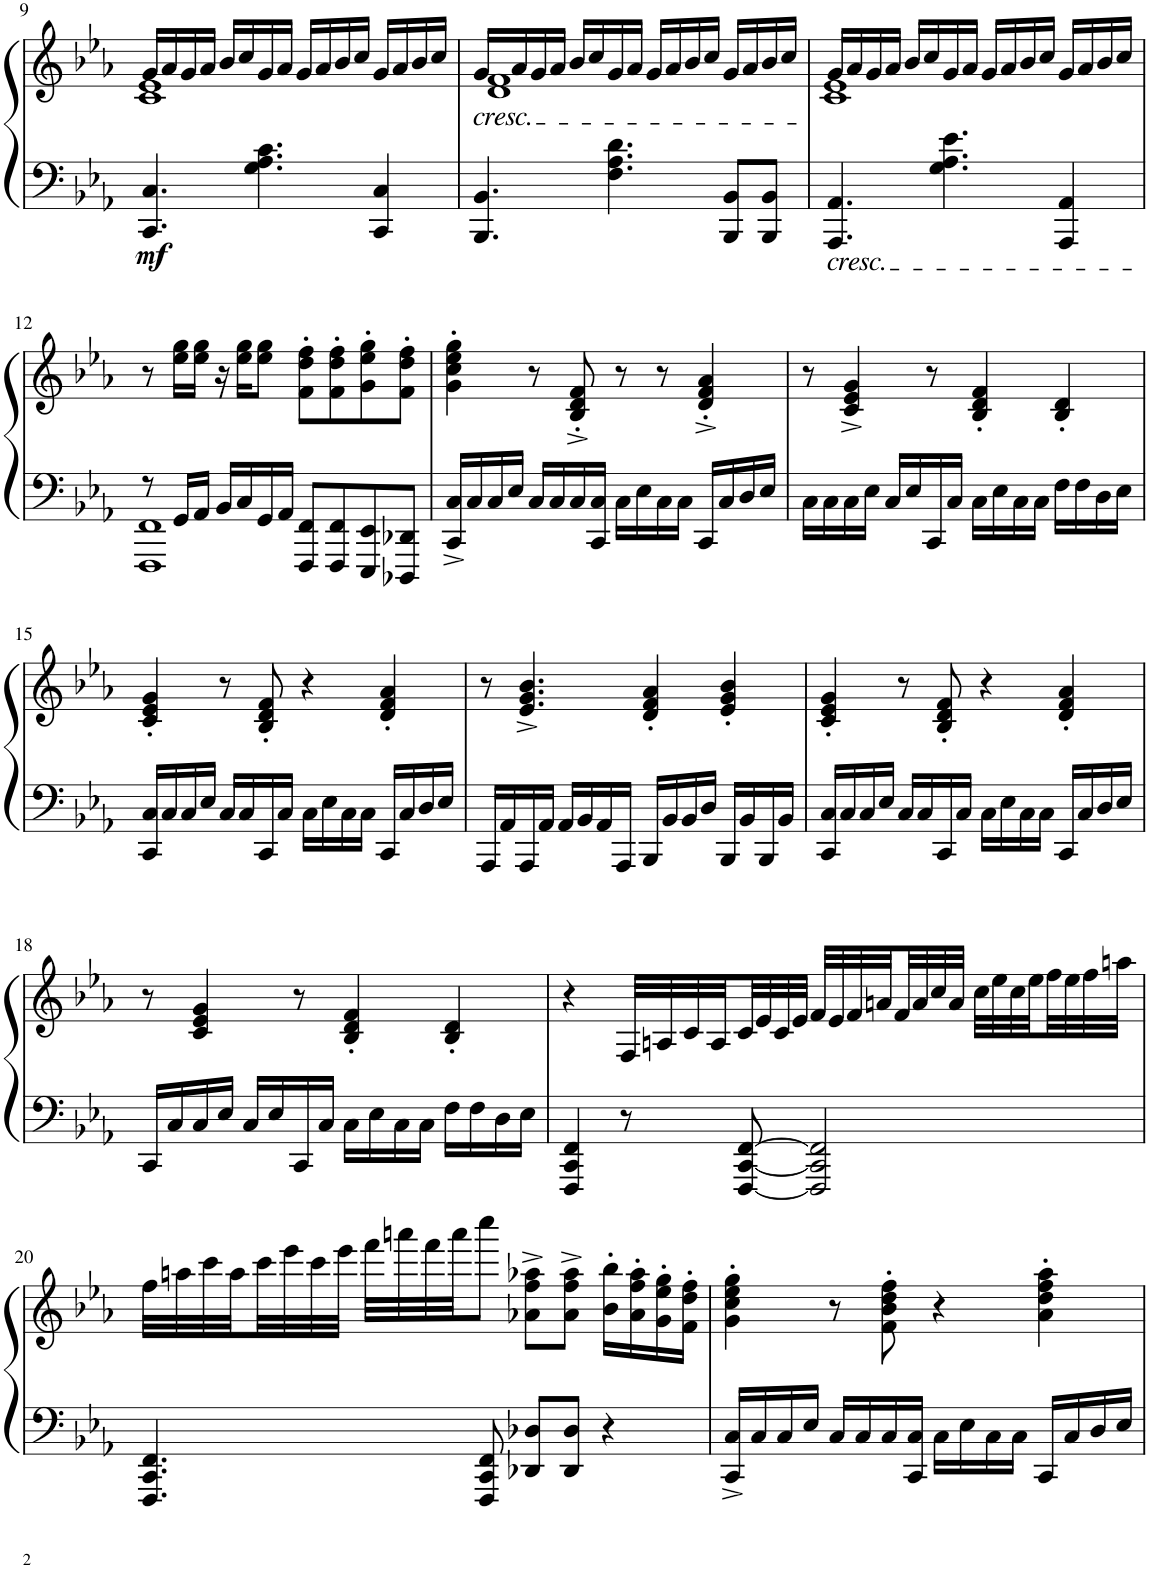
**kern	**kern	**dynam
*part1	*part1	*part1
*staff2	*staff1	*staff1/2
*I"Piano	*	*
*I'Pno.	*	*
!!LO:PB:g=z
*clefF4	*clefG2	*
*k[b-e-a-]	*k[b-e-a-]	*
*M4/4	*M4/4	*
=9	=9	=9
*	*^	*
!	!	!	!LO:DY:b=2
4.CC/ 4.C/	16g/LL	1c 1e-	mf
.	16a-/	.	.
.	16g/	.	.
.	16a-/JJ	.	.
.	16b-/LL	.	.
.	16cc/	.	.
4.G\ 4.A-\ 4.c\	16g/	.	.
.	16a-/JJ	.	.
.	16g/LL	.	.
.	16a-/	.	.
.	16b-/	.	.
.	16cc/JJ	.	.
4CC/ 4C/	16g/LL	.	.
.	16a-/	.	.
.	16b-/	.	.
.	16cc/JJ	.	.
=10	=10	=10	=10
!	!LO:TX:b:i:t=cresc.	!	!
4.BBB-/ 4.BB-/	16g/LL	1d 1f	.
.	16a-/	.	.
.	16g/	.	.
.	16a-/JJ	.	.
.	16b-/LL	.	.
.	16cc/	.	.
4.F\ 4.A-\ 4.d\	16g/	.	.
.	16a-/JJ	.	.
.	16g/LL	.	.
.	16a-/	.	.
.	16b-/	.	.
.	16cc/JJ	.	.
8BBB-/ 8BB-/L	16g/LL	.	.
.	16a-/	.	.
8BBB-/ 8BB-/J	16b-/	.	.
.	16cc/JJ	.	.
=11	=11	=11	=11
!LO:TX:b:i:t=cresc.	!	!	!
4.AAA-/ 4.AA-/	16g/LL	1c 1e-	.
.	16a-/	.	.
.	16g/	.	.
.	16a-/JJ	.	.
.	16b-/LL	.	.
.	16cc/	.	.
4.G\ 4.A-\ 4.e-\	16g/	.	.
.	16a-/JJ	.	.
.	16g/LL	.	.
.	16a-/	.	.
.	16b-/	.	.
.	16cc/JJ	.	.
4AAA-/ 4AA-/	16g/LL	.	.
.	16a-/	.	.
.	16b-/	.	.
.	16cc/JJ	.	.
*	*v	*v	*
!!LO:LB:g=z
=12	=12	=12
*^	*	*
8r	1FFF 1FF	8r	.
16GG/LL	.	16ee-\ 16gg\LL	.
16AA-/JJ	.	16ee-\ 16gg\JJ	.
16BB-/LL	.	16r	.
16C/	.	16ee-\ 16gg\KL	.
16GG/	.	8ee-\ 8gg\J	.
16AA-/JJ	.	.	.
8FFF/ 8FF/L	.	8f\' 8dd\' 8ff\'L	.
8FFF/ 8FF/	.	8f\' 8dd\' 8ff\'	.
8EEE-/ 8EE-/	.	8g\' 8ee-\' 8gg\'	.
8DDD-X/ 8DD-X/J	.	8f\' 8dd\' 8ff\'J	.
*v	*v	*	*
=13	=13	=13
16CC/^ 16C/^LL	4g\' 4cc\' 4ee-\' 4gg\'	.
16C/	.	.
16C/	.	.
16E-/JJ	.	.
16C/LL	8r	.
16C/	.	.
16C/	8B-/'^ 8d/'^ 8f/'^	.
16CC/ 16C/JJ	.	.
16C\LL	8r	.
16E-\	.	.
16C\	8r	.
16C\JJ	.	.
16CC/LL	4d/'^ 4f/'^ 4a-/'^	.
16C/	.	.
16D/	.	.
16E-/JJ	.	.
=14	=14	=14
16C\LL	8r	.
16C\	.	.
16C\	4c/^ 4e-/^ 4g/^	.
16E-\JJ	.	.
16C/LL	.	.
16E-/	.	.
16CC/	8r	.
16C/JJ	.	.
16C\LL	4B-/' 4d/' 4f/'	.
16E-\	.	.
16C\	.	.
16C\JJ	.	.
16F\LL	4B-/' 4d/'	.
16F\	.	.
16D\	.	.
16E-\JJ	.	.
!!LO:LB:g=z
=15	=15	=15
16CC/ 16C/LL	4c/' 4e-/' 4g/'	.
16C/	.	.
16C/	.	.
16E-/JJ	.	.
16C/LL	8r	.
16C/	.	.
16CC/	8B-/' 8d/' 8f/'	.
16C/JJ	.	.
16C\LL	4r	.
16E-\	.	.
16C\	.	.
16C\JJ	.	.
16CC/LL	4d/' 4f/' 4a-/'	.
16C/	.	.
16D/	.	.
16E-/JJ	.	.
=16	=16	=16
16AAA-/LL	8r	.
16AA-/	.	.
16AAA-/	4.e-/^ 4.g/^ 4.b-/^	.
16AA-/JJ	.	.
16AA-/LL	.	.
16BB-/	.	.
16AA-/	.	.
16AAA-/JJ	.	.
16BBB-/LL	4d/' 4f/' 4a-/'	.
16BB-/	.	.
16BB-/	.	.
16D/JJ	.	.
16BBB-/LL	4e-/' 4g/' 4b-/'	.
16BB-/	.	.
16BBB-/	.	.
16BB-/JJ	.	.
=17	=17	=17
16CC/ 16C/LL	4c/' 4e-/' 4g/'	.
16C/	.	.
16C/	.	.
16E-/JJ	.	.
16C/LL	8r	.
16C/	.	.
16CC/	8B-/' 8d/' 8f/'	.
16C/JJ	.	.
16C\LL	4r	.
16E-\	.	.
16C\	.	.
16C\JJ	.	.
16CC/LL	4d/' 4f/' 4a-/'	.
16C/	.	.
16D/	.	.
16E-/JJ	.	.
!!LO:LB:g=z
=18	=18	=18
16CC/LL	8r	.
16C/	.	.
16C/	4c/ 4e-/ 4g/	.
16E-/JJ	.	.
16C/LL	.	.
16E-/	.	.
16CC/	8r	.
16C/JJ	.	.
16C\LL	4B-/' 4d/' 4f/'	.
16E-\	.	.
16C\	.	.
16C\JJ	.	.
16F\LL	4B-/' 4d/'	.
16F\	.	.
16D\	.	.
16E-\JJ	.	.
=19	=19	=19
4FFF/ 4CC/ 4FF/	4r	.
8r	32F/LLL	.
.	32An/	.
.	32c/	.
.	32A/	.
[8FFF/ [8CC/ [8FF/	32c/	.
.	32e-/	.
.	32c/	.
.	32e-/JJJ	.
2FFF/] 2CC/] 2FF/]	32f/LLL	.
.	32e-/	.
.	32f/	.
.	32an/	.
.	32f/	.
.	32a/	.
.	32cc/	.
.	32a/JJJ	.
.	32cc\LLL	.
.	32ee-\	.
.	32cc\	.
.	32ee-\	.
.	32ff\	.
.	32ee-\	.
.	32ff\	.
.	32aan\JJJ	.
!!LO:LB:g=z
=20	=20	=20
4.FFF/ 4.CC/ 4.FF/	32ff\LLL	.
.	32aan\	.
.	32ccc\	.
.	32aa\	.
.	32ccc\	.
.	32eee-\	.
.	32ccc\	.
.	32eee-\JJJ	.
.	32fff\LLL	.
.	32aaan\	.
.	32fff\	.
.	32aaa\JJ	.
8FFF/ 8CC/ 8FF/	8cccc\J	.
8DD-X/ 8D-X/L	8a-X\^ 8ff\^ 8aa-X\^L	.
8DD-/ 8D-/J	8a-\^ 8ff\^ 8aa-\^J	.
4r	16b-\' 16bb-\'LL	.
.	16a-\' 16ff\' 16aa-\'	.
.	16g\' 16ee-\' 16gg\'	.
.	16f\' 16dd\' 16ff\'JJ	.
=21	=21	=21
16CC/^ 16C/^LL	4g\' 4cc\' 4ee-\' 4gg\'	.
16C/	.	.
16C/	.	.
16E-/JJ	.	.
16C/LL	8r	.
16C/	.	.
16C/	8f\' 8b-\' 8dd\' 8ff\'	.
16CC/ 16C/JJ	.	.
16C\LL	4r	.
16E-\	.	.
16C\	.	.
16C\JJ	.	.
16CC/LL	4a-\' 4dd\' 4ff\' 4aa-\'	.
16C/	.	.
16D/	.	.
16E-/JJ	.	.
=	=	=
*-	*-	*-
